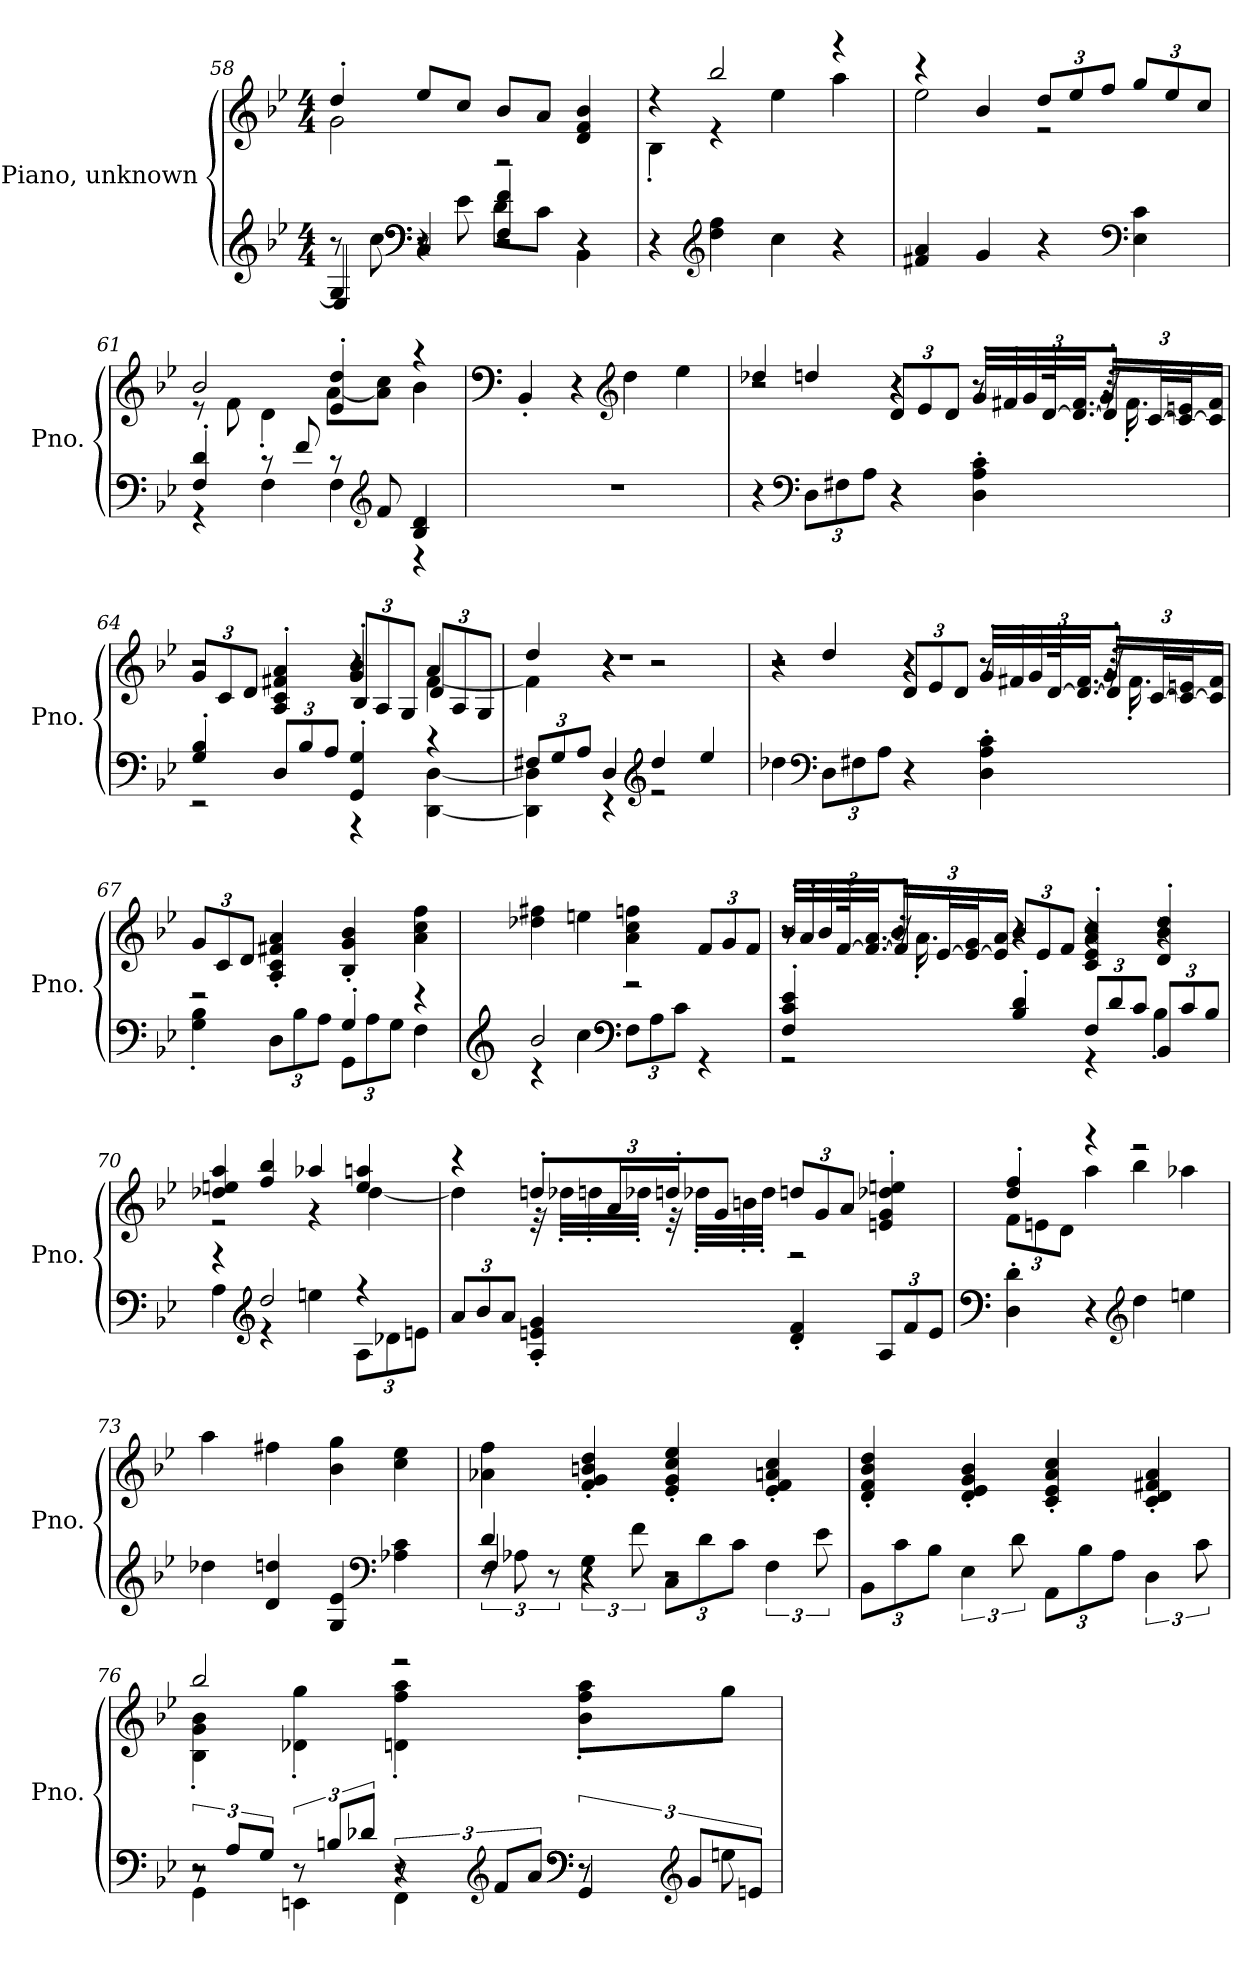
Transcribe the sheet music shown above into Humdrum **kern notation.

**kern	**kern
*part1	*part1
*staff2	*staff1
*I"Piano, unknown	*
*I'Pno.	*
!!LO:PB:g=z
*clefG2	*clefG2
*k[b-e-]	*k[b-e-]
*M4/4	*M4/4
=58	=58
*^	*^
*	*^	*	*
4G/]	8r	4E-/	4dd'/	2g\
.	8cc\	.	.	.
*clefF4	*	*	*	*
4r	8r	4C/	8ee-/L	.
.	8e-\	.	8cc/J	.
4F/ 4f/	8d\L	2r	8b-/L	2r
.	8c\J	.	8a/J	.
4r	4BB-\	.	4d/ 4f/ 4b-/	.
*v	*v	*v	*	*
=59	=59	=59
4r	4r	4B-'\
*clefG2	*	*
4dd\ 4ff\	2bb-/	4r
4cc\	.	4ee-\
4r	4r	4aa\
=60	=60	=60
4f#X/ 4a/	4r	2ee-\
4g/	4b-/	.
*	*Xbrackettup	*
4r	12dd/L	2r
.	12ee-/	.
.	12ff/J	.
*clefF4	*	*
4E-\ 4c\	12gg/L	.
.	12ee-/	.
.	12cc/J	.
=61	=61	=61
*^	*	*
4F/' 4d/'	4r	2b-/	8r
.	.	.	8f\
8r	4F\	.	4d'\
8f/	.	.	.
8r	4F\	4e-/' 4dd/'	[8a\L
*clefG2	*	*	*
8f/	.	.	8a\] 8cc\J
4B-/ 4d/	4r	4r	4b-\
*v	*v	*	*
*	*v	*v
!!LO:LB:g=z
=62	=62
*	*clefF4
1r	4BB-'/
.	4r
*	*clefG2
.	4dd\
.	4ee-\
=63	=63
*	*^
*	*	*^
4r	4dd-X/	2r	2r
*clefF4	*	*	*
*Xbrackettup	*	*	*
12D\L	4ddn/	.	.
12F#X\	.	.	.
12A\J	.	.	.
4r	4r	4r	12d/L
.	.	.	12e-/
.	.	.	12d/J
4D\' 4A\' 4c\'	32g'/LLL	8r	8r
.	32f#X'/	.	.
.	48g/	.	.
.	[96d/K	.	.
.	48.d/_ 48.f#/JJ	.	.
.	8d/J]	32r	24g'/LL
.	.	16.f#'\	.
.	.	.	[48c/L
.	.	.	48c/_ 48en/J
.	.	.	24c/] 24f#/JJ
=64	=64	=64	=64
*^	*	*	*
4G/' 4B-/'	2r	2r	2r	12g/L
.	.	.	.	12c/
.	.	.	.	12d/J
12D/L	.	.	.	4A/' 4c/' 4f#X/' 4a/'
12B-/	.	.	.	.
12A/J	.	.	.	.
4GG/' 4G/'	4r	4g/' 4b-/'	4r	12B-/L
.	.	.	.	12A/
.	.	.	.	12G/J
4r	[4DD\ [4D\	4a/	[4f#\	12d/L
.	.	.	.	12A/
.	.	.	.	12G/J
!!LO:LB:g=z	!!	!!
=65	=65	=65	=65	=65
12F#X/L	4DD\] 4D\]	1r	4f#\]	4dd/
12G/	.	.	.	.
12A/J	.	.	.	.
4D/	4r	.	4r	4r
*clefG2	*	*	*	*
4dd/	2r	.	2r	2r
4ee-/	.	.	.	.
*v	*v	*	*	*
=66	=66	=66	=66
4dd-X\	4r	2r	2r
*clefF4	*	*	*
12D\L	4dd/	.	.
12F#X\	.	.	.
12A\J	.	.	.
4r	4r	4r	12d/L
.	.	.	12e-/
.	.	.	12d/J
4D\' 4A\' 4c\'	32g'/LLL	8r	8r
.	32f#X'/	.	.
.	48g/	.	.
.	[96d/K	.	.
.	48.d/_ 48.f#/JJ	.	.
.	8d/J]	32r	24g'/LL
.	.	16.f#'\	.
.	.	.	[48c/L
.	.	.	48c/_ 48en/J
.	.	.	24c/] 24f#/JJ
*	*v	*v	*v
=67	=67
*^	*
2r	4G\' 4B-\'	12g/L
.	.	12c/
.	.	12d/J
.	12D\L	4A/' 4c/' 4f#X/' 4a/'
.	12B-\	.
.	12A\J	.
4G'/	12GG\L	4B-/' 4g/' 4b-/'
.	12A\	.
.	12G\J	.
4r	4F\	4a\ 4cc\ 4ff\
!!LO:LB:g=z
=68	=68	=68
*clefG2	*	*
2b-/	4r	4dd-X\ 4ff#X\
.	4cc\	4een\
*clefF4	*	*
2r	12F\L	4a\ 4cc\ 4ffn\
.	12A\	.
.	12c\J	.
.	4r	12f/L
.	.	12g/
.	.	12f/J
=69	=69	=69
*	*	*^
*	*	*	*^
4F/' 4c/' 4e-/'	2r	32b-'/LLL	8r	8r
.	.	32a'/	.	.
.	.	48b-/	.	.
.	.	[96f/K	.	.
.	.	48.f/_ 48.a/JJ	.	.
.	.	8f/J]	32r	24b-'/LL
.	.	.	16.a'\	.
.	.	.	.	[48e-/L
.	.	.	.	48e-/_ 48g/J
.	.	.	.	24e-/] 24a/JJ
4B-/' 4d/'	.	4r	4r	12b-/L
.	.	.	.	12e-/
.	.	.	.	12f/J
12F/L	4r	4r	2r	4c/' 4e-/' 4a/' 4cc/'
12d/	.	.	.	.
12c/J	.	.	.	.
12BB-/L	4B-'\	4d/' 4b-/' 4dd/'	.	4r
12c/	.	.	.	.
12B-/J	.	.	.	.
*	*	*	*v	*v
!!LO:LB:g=z
=70	=70	=70	=70
4r	4A\	4dd-X/ 4een/ 4aa/	2r
*clefG2	*	*	*
2dd/	4r	4ff/ 4bb-/	.
.	4een\	4aa-X/	4r
4r	12A\L	4ee/ 4aan/	[4dd-\
.	12d-X\	.	.
.	12en\J	.	.
*v	*v	*	*
=71	=71	=71
12a/L	4r	4dd-\]
12b-/	.	.
12a/J	.	.
4A/' 4en/' 4g/'	12ddn'/L	32r
.	.	32dd-X'\LLL
.	.	32ddn'\
.	24a/L	.
.	.	32dd-X'\JJJ
.	24ddn'/J	32r
.	.	32dd-X'\LLL
.	12g/J	.
.	.	32bn'\
.	.	32dd-'\JJJ
4d/' 4f/'	12ddn/L	2r
.	12g/	.
.	12a/J	.
12A/L	4en/' 4g/' 4dd-X/' 4een/'	.
12f/	.	.
12e/J	.	.
!!LO:LB:g=z	!!
=72	=72	=72
*clefF4	*	*
4D\' 4d\'	4dd/' 4ff/'	12f\L
.	.	12en\
.	.	12d\J
4r	4r	4aa\
*clefG2	*	*
4dd\	2r	4bb-\
4een\	.	4aa-X\
*	*v	*v
=73	=73
4dd-X\	4aa\
4d/ 4ddn/	4ff#X\
4G/ 4e-/	4b-\ 4gg\
*clefF4	*
4A-X\ 4c\	4cc\ 4ee-\
=74	=74
*^	*
*	*brackettup	*
*	*^	*
4d/	12r	4F/	4a-X\ 4ff\
.	12A-X\	.	.
.	12r	.	.
4r	6G\	4r	4f/' 4g/' 4bn/' 4dd/'
.	12f\	.	.
*	*Xbrackettup	*	*
2r	12C\L	2r	4e-/' 4g/' 4cc/' 4ee-/'
.	12d\	.	.
.	12c\J	.	.
*	*brackettup	*	*
.	6F\	.	4e-/' 4f/' 4an/' 4cc/'
.	12e-\	.	.
*v	*v	*v	*
=75	=75
*Xbrackettup	*
12BB-\L	4d/' 4f/' 4b-/' 4dd/'
12c\	.
12B-\J	.
*brackettup	*
6E-\	4d/' 4e-/' 4g/' 4b-/'
12d\	.
*Xbrackettup	*
12AA\L	4c/' 4e-/' 4a/' 4cc/'
12B-\	.
12A\J	.
*brackettup	*
6D\	4c/' 4d/' 4f#X/' 4a/'
12c\	.
!!LO:PB:g=z
=76	=76
*^	*^
*	*^	*	*
12r	4GG\	2r	2bb-/	4B-\' 4g\' 4b-\'
12A/L	.	.	.	.
12G/J	.	.	.	.
12r	4EEn\	.	.	4d-X\' 4gg\'
12Bn/L	.	.	.	.
12d-X/J	.	.	.	.
12r	4FF\	4r	2r	4dn\' 4ff\' 4aa\'
*clefG2	*	*	*	*
12f/L	.	.	.	.
12a/J	.	.	.	.
*clefF4	*	*	*	*
12r	8r	4GG/	.	8b-\' 8ff\' 8aa\'L
*clefG2	*	*	*	*
12g/L	.	.	.	.
.	8een\	.	.	8gg\J
12en/J	.	.	.	.
*v	*v	*v	*	*
*	*v	*v
=	=
*-	*-
